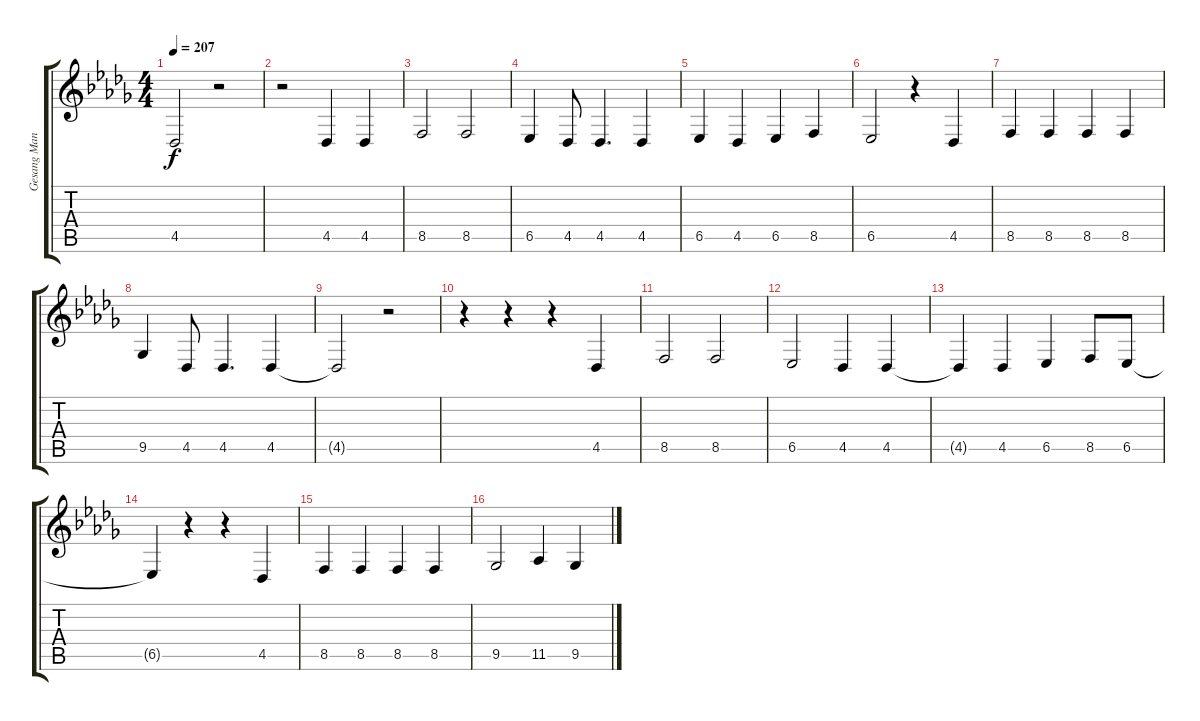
\track ("Gesang Mann" "Gesang Man") {instrument vibraphone}
\staff {score tabs}
\tuning (E4 B3 G3 D3 A2 E2) {hide}
\ts (4 4)
\tempo 207
\clef g2
\ks bbminor
4.5.2{dy f} r.2 |
r.2 4.5.4 4.5.4 |
8.5.2 8.5.2 |
6.5.4 4.5.8 4.5.4{d} 4.5.4 |
6.5.4 4.5.4 6.5.4 8.5.4 |
6.5.2 r.4 4.5.4 |
8.5.4 8.5.4 8.5.4 8.5.4 |
9.5.4 4.5.8 4.5.4{d} 4.5.4 |
4.5{t}.2 r.2 |
r.4 r.4 r.4 4.5.4 |
8.5.2 8.5.2 |
6.5.2 4.5.4 4.5.4 |
4.5{t}.4 4.5.4 6.5.4 8.5.8 6.5.8 |
6.5{t}.4 r.4 r.4 4.5.4 |
8.5.4 8.5.4 8.5.4 8.5.4 |
9.5.2 11.5.4 9.5{h}.4
